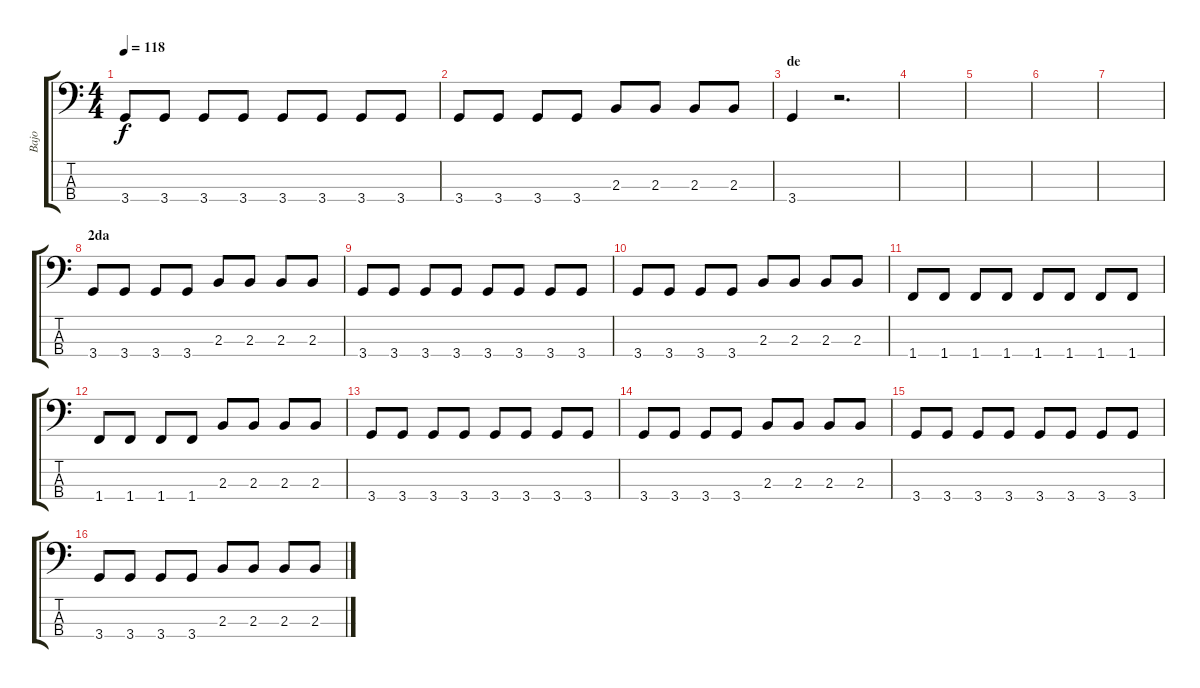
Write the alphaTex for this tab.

\track ("Bajo" "Bajo") {instrument electricbasspick}
\staff {score tabs}
\tuning (G2 D2 A1 E1) {hide}
\ts (4 4)
\tempo 118
\clef f4
\ks c
3.4.8{dy f} 3.4.8 3.4.8 3.4.8 3.4.8 3.4.8 3.4.8 3.4.8 |
3.4.8 3.4.8 3.4.8 3.4.8 2.3.8 2.3.8 2.3.8 2.3.8 |
\section ("" "de")
3.4.4 r.2{d} |
|
|
|
|
\section ("" "2da")
3.4.8 3.4.8 3.4.8 3.4.8 2.3.8 2.3.8 2.3.8 2.3.8 |
3.4.8 3.4.8 3.4.8 3.4.8 3.4.8 3.4.8 3.4.8 3.4.8 |
3.4.8 3.4.8 3.4.8 3.4.8 2.3.8 2.3.8 2.3.8 2.3.8 |
1.4.8 1.4.8 1.4.8 1.4.8 1.4.8 1.4.8 1.4.8 1.4.8 |
1.4.8 1.4.8 1.4.8 1.4.8 2.3.8 2.3.8 2.3.8 2.3.8 |
3.4.8 3.4.8 3.4.8 3.4.8 3.4.8 3.4.8 3.4.8 3.4.8 |
3.4.8 3.4.8 3.4.8 3.4.8 2.3.8 2.3.8 2.3.8 2.3.8 |
3.4.8 3.4.8 3.4.8 3.4.8 3.4.8 3.4.8 3.4.8 3.4.8 |
3.4.8 3.4.8 3.4.8 3.4.8 2.3.8 2.3.8 2.3.8 2.3.8
